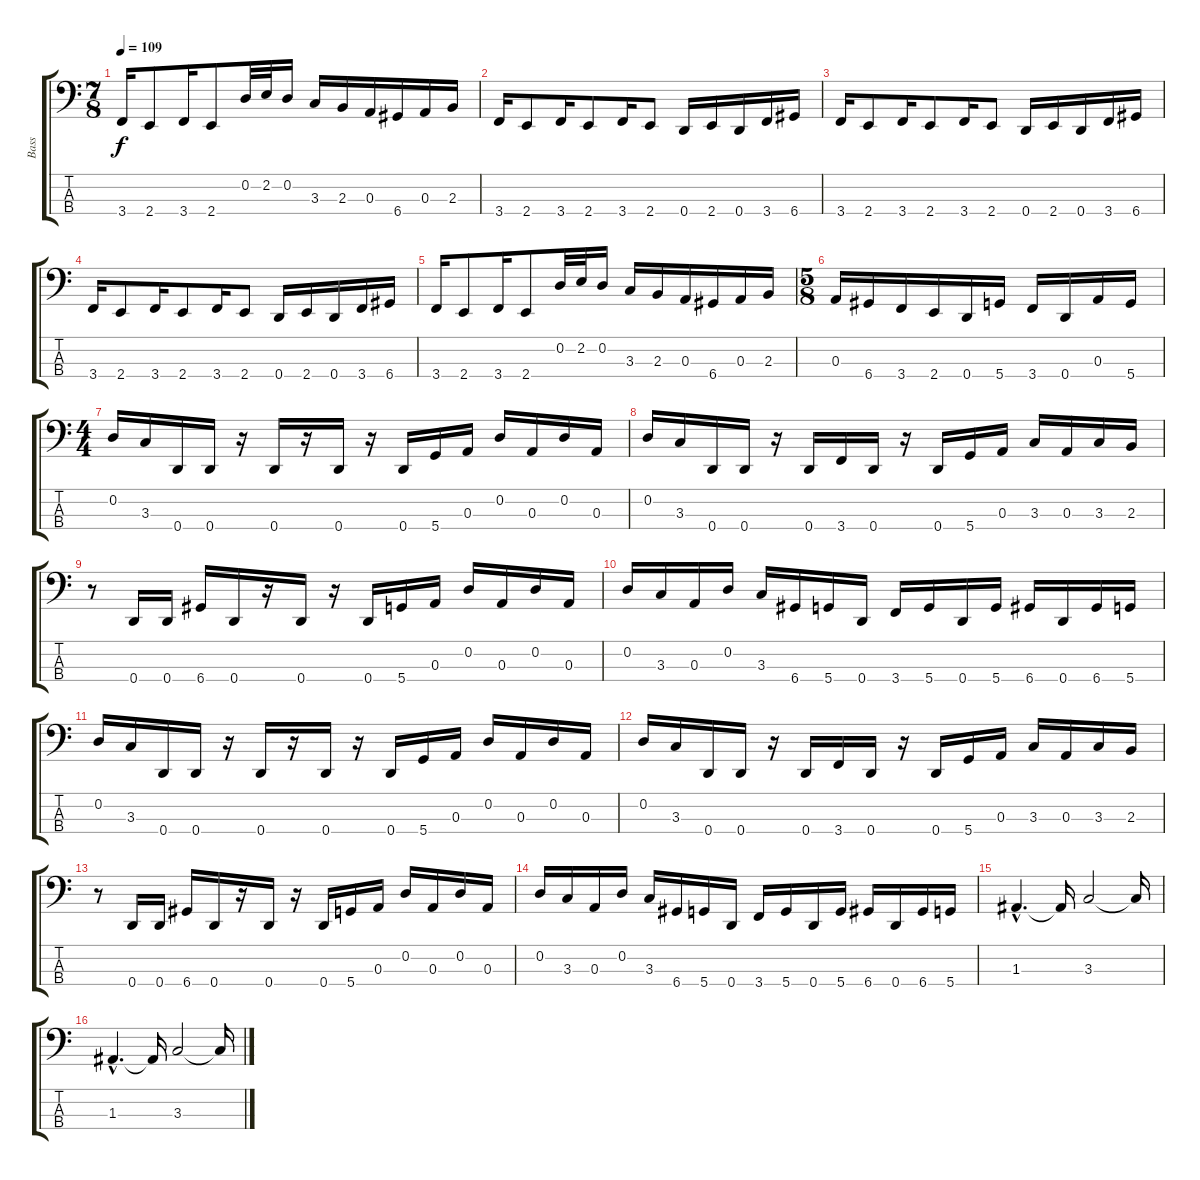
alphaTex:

\track ("Bass" "Bass") {instrument electricbassfinger}
\staff {score tabs}
\tuning (G2 D2 A1 D1) {hide}
\ts (7 8)
\tempo 109
\clef f4
\ks c
3.4.16{dy f} 2.4.8 3.4.16 2.4.8 0.2.32 2.2.32 0.2.16 3.3.16 2.3.16 0.3.16 6.4.16 0.3.16 2.3.16 |
3.4.16 2.4.8 3.4.16 2.4.8 3.4.16 2.4.8 0.4.16 2.4.16 0.4.16 3.4.16 6.4.16 |
3.4.16 2.4.8 3.4.16 2.4.8 3.4.16 2.4.8 0.4.16 2.4.16 0.4.16 3.4.16 6.4.16 |
3.4.16 2.4.8 3.4.16 2.4.8 3.4.16 2.4.8 0.4.16 2.4.16 0.4.16 3.4.16 6.4.16 |
3.4.16 2.4.8 3.4.16 2.4.8 0.2.32 2.2.32 0.2.16 3.3.16 2.3.16 0.3.16 6.4.16 0.3.16 2.3.16 |
\ts (5 8)
0.3.16 6.4.16 3.4.16 2.4.16 0.4.16 5.4.16 3.4.16 0.4.16 0.3.16 5.4.16 |
\ts (4 4)
0.2.16 3.3.16 0.4.16 0.4.16 r.16 0.4.16 r.16 0.4.16 r.16 0.4.16 5.4.16 0.3.16 0.2.16 0.3.16 0.2.16 0.3.16 |
0.2.16 3.3.16 0.4.16 0.4.16 r.16 0.4.16 3.4.16 0.4.16 r.16 0.4.16 5.4.16 0.3.16 3.3.16 0.3.16 3.3.16 2.3.16 |
r.8 0.4.16 0.4.16 6.4.16 0.4.16 r.16 0.4.16 r.16 0.4.16 5.4.16 0.3.16 0.2.16 0.3.16 0.2.16 0.3.16 |
0.2.16 3.3.16 0.3.16 0.2.16 3.3.16 6.4.16 5.4.16 0.4.16 3.4.16 5.4.16 0.4.16 5.4.16 6.4.16 0.4.16 6.4.16 5.4.16 |
0.2.16 3.3.16 0.4.16 0.4.16 r.16 0.4.16 r.16 0.4.16 r.16 0.4.16 5.4.16 0.3.16 0.2.16 0.3.16 0.2.16 0.3.16 |
0.2.16 3.3.16 0.4.16 0.4.16 r.16 0.4.16 3.4.16 0.4.16 r.16 0.4.16 5.4.16 0.3.16 3.3.16 0.3.16 3.3.16 2.3.16 |
r.8 0.4.16 0.4.16 6.4.16 0.4.16 r.16 0.4.16 r.16 0.4.16 5.4.16 0.3.16 0.2.16 0.3.16 0.2.16 0.3.16 |
0.2.16 3.3.16 0.3.16 0.2.16 3.3.16 6.4.16 5.4.16 0.4.16 3.4.16 5.4.16 0.4.16 5.4.16 6.4.16 0.4.16 6.4.16 5.4.16 |
1.3{hac}.4{d} 1.3{t}.16 3.3.2 3.3{t}.16 |
1.3{hac}.4{d} 1.3{t}.16 3.3.2 3.3{t}.16
